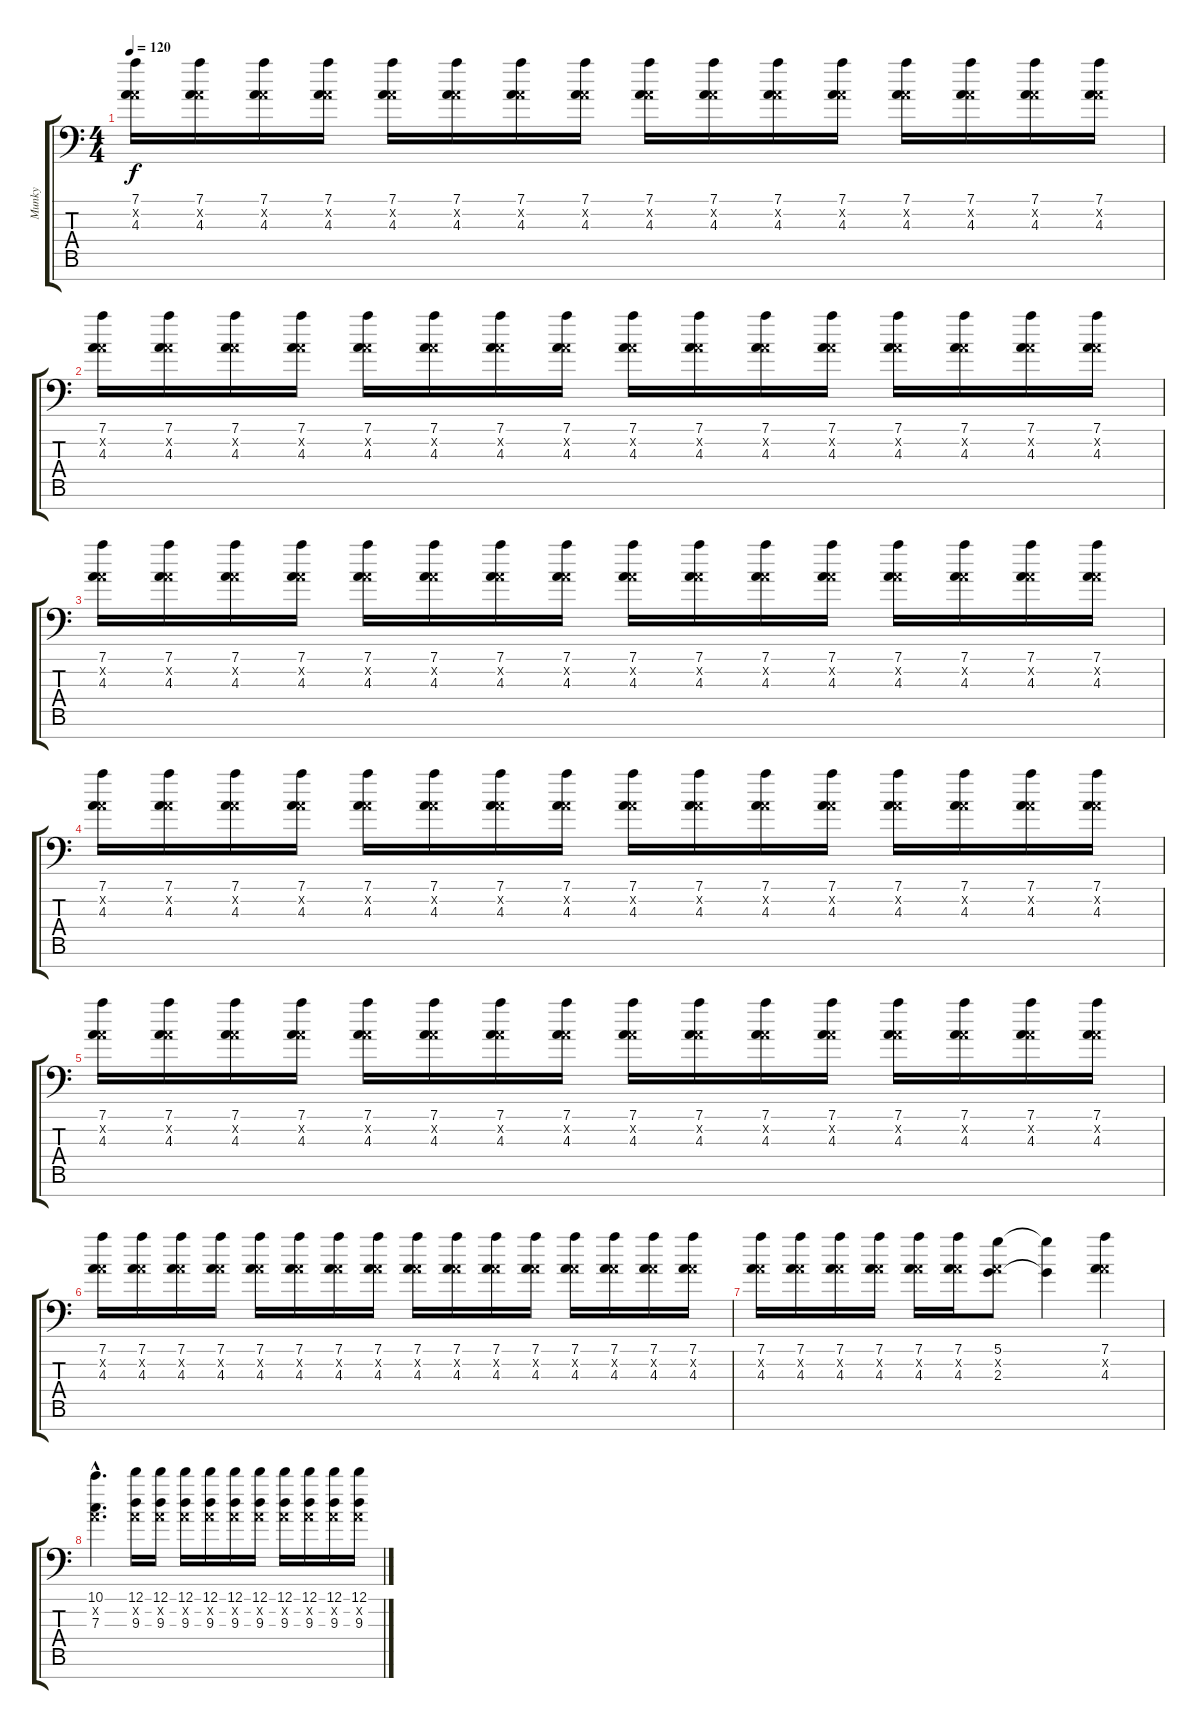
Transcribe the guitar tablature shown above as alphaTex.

\track ("Munky" "Munky") {instrument distortionguitar}
\staff {score tabs}
\tuning (D4 A3 F3 C3 G2 D2 A1) {hide}
\ts (4 4)
\tempo 120
\clef f4
\ks c
(7.1 0.2{x} 4.3).16{dy f} (7.1 0.2{x} 4.3).16 (7.1 0.2{x} 4.3).16 (7.1 0.2{x} 4.3).16 (7.1 0.2{x} 4.3).16 (7.1 0.2{x} 4.3).16 (7.1 0.2{x} 4.3).16 (7.1 0.2{x} 4.3).16 (7.1 0.2{x} 4.3).16 (7.1 0.2{x} 4.3).16 (7.1 0.2{x} 4.3).16 (7.1 0.2{x} 4.3).16 (7.1 0.2{x} 4.3).16 (7.1 0.2{x} 4.3).16 (7.1 0.2{x} 4.3).16 (7.1 0.2{x} 4.3).16 |
(7.1 0.2{x} 4.3).16 (7.1 0.2{x} 4.3).16 (7.1 0.2{x} 4.3).16 (7.1 0.2{x} 4.3).16 (7.1 0.2{x} 4.3).16 (7.1 0.2{x} 4.3).16 (7.1 0.2{x} 4.3).16 (7.1 0.2{x} 4.3).16 (7.1 0.2{x} 4.3).16 (7.1 0.2{x} 4.3).16 (7.1 0.2{x} 4.3).16 (7.1 0.2{x} 4.3).16 (7.1 0.2{x} 4.3).16 (7.1 0.2{x} 4.3).16 (7.1 0.2{x} 4.3).16 (7.1 0.2{x} 4.3).16 |
(7.1 0.2{x} 4.3).16 (7.1 0.2{x} 4.3).16 (7.1 0.2{x} 4.3).16 (7.1 0.2{x} 4.3).16 (7.1 0.2{x} 4.3).16 (7.1 0.2{x} 4.3).16 (7.1 0.2{x} 4.3).16 (7.1 0.2{x} 4.3).16 (7.1 0.2{x} 4.3).16 (7.1 0.2{x} 4.3).16 (7.1 0.2{x} 4.3).16 (7.1 0.2{x} 4.3).16 (7.1 0.2{x} 4.3).16 (7.1 0.2{x} 4.3).16 (7.1 0.2{x} 4.3).16 (7.1 0.2{x} 4.3).16 |
(7.1 0.2{x} 4.3).16 (7.1 0.2{x} 4.3).16 (7.1 0.2{x} 4.3).16 (7.1 0.2{x} 4.3).16 (7.1 0.2{x} 4.3).16 (7.1 0.2{x} 4.3).16 (7.1 0.2{x} 4.3).16 (7.1 0.2{x} 4.3).16 (7.1 0.2{x} 4.3).16 (7.1 0.2{x} 4.3).16 (7.1 0.2{x} 4.3).16 (7.1 0.2{x} 4.3).16 (7.1 0.2{x} 4.3).16 (7.1 0.2{x} 4.3).16 (7.1 0.2{x} 4.3).16 (7.1 0.2{x} 4.3).16 |
(7.1 0.2{x} 4.3).16 (7.1 0.2{x} 4.3).16 (7.1 0.2{x} 4.3).16 (7.1 0.2{x} 4.3).16 (7.1 0.2{x} 4.3).16 (7.1 0.2{x} 4.3).16 (7.1 0.2{x} 4.3).16 (7.1 0.2{x} 4.3).16 (7.1 0.2{x} 4.3).16 (7.1 0.2{x} 4.3).16 (7.1 0.2{x} 4.3).16 (7.1 0.2{x} 4.3).16 (7.1 0.2{x} 4.3).16 (7.1 0.2{x} 4.3).16 (7.1 0.2{x} 4.3).16 (7.1 0.2{x} 4.3).16 |
(7.1 0.2{x} 4.3).16 (7.1 0.2{x} 4.3).16 (7.1 0.2{x} 4.3).16 (7.1 0.2{x} 4.3).16 (7.1 0.2{x} 4.3).16 (7.1 0.2{x} 4.3).16 (7.1 0.2{x} 4.3).16 (7.1 0.2{x} 4.3).16 (7.1 0.2{x} 4.3).16 (7.1 0.2{x} 4.3).16 (7.1 0.2{x} 4.3).16 (7.1 0.2{x} 4.3).16 (7.1 0.2{x} 4.3).16 (7.1 0.2{x} 4.3).16 (7.1 0.2{x} 4.3).16 (7.1 0.2{x} 4.3).16 |
(7.1 0.2{x} 4.3).16 (7.1 0.2{x} 4.3).16 (7.1 0.2{x} 4.3).16 (7.1 0.2{x} 4.3).16 (7.1 0.2{x} 4.3).16 (7.1 0.2{x} 4.3).16 (5.1 0.2{x} 2.3).8 (5.1{t} 2.3{t}).4 (7.1 0.2{x} 4.3).4 |
(10.1{hac} 0.2{hac x} 7.3{hac}).4{d} (12.1 0.2{x} 9.3).16 (12.1 0.2{x} 9.3).16 (12.1 0.2{x} 9.3).16 (12.1 0.2{x} 9.3).16 (12.1 0.2{x} 9.3).16 (12.1 0.2{x} 9.3).16 (12.1 0.2{x} 9.3).16 (12.1 0.2{x} 9.3).16 (12.1 0.2{x} 9.3).16 (12.1 0.2{x} 9.3).16
